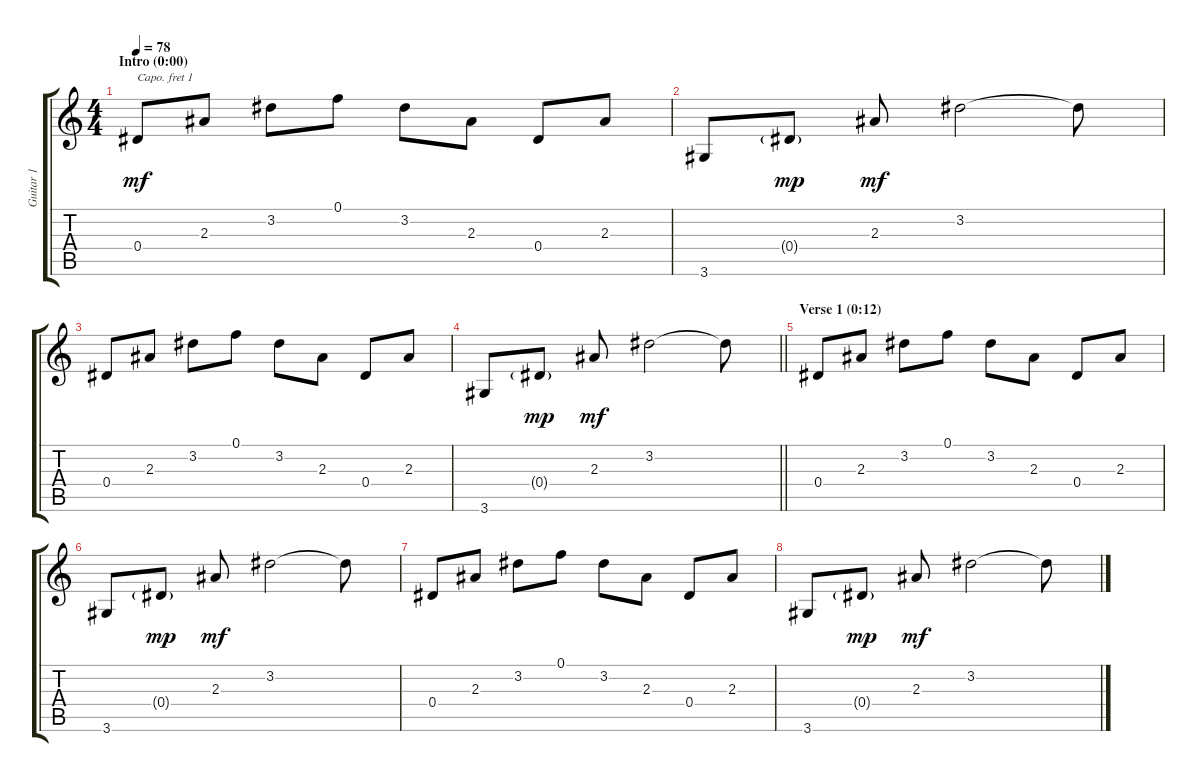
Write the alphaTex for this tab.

\track ("Guitar 1" "Guitar 1") {instrument acousticguitarsteel}
\staff {score tabs}
\capo 1
\tuning (E4 B3 G3 D3 A2 E2) {hide}
\ts (4 4)
\section ("" "Intro (0:00)")
\tempo 78
\clef g2
\ks c
0.4.8{dy mf instrument acousticguitarsteel} 2.3.8 3.2.8 0.1.8 3.2.8 2.3.8 0.4.8 2.3.8 |
3.6.8 0.4{g}.8{dy mp} 2.3.8{dy mf} 3.2.2 3.2{t}.8 |
0.4.8 2.3.8 3.2.8 0.1.8 3.2.8 2.3.8 0.4.8 2.3.8 |
\barLineRight lightlight
3.6.8 0.4{g}.8{dy mp} 2.3.8{dy mf} 3.2.2 3.2{t}.8 |
\section ("" "Verse 1 (0:12)")
0.4.8 2.3.8 3.2.8 0.1.8 3.2.8 2.3.8 0.4.8 2.3.8 |
3.6.8 0.4{g}.8{dy mp} 2.3.8{dy mf} 3.2.2 3.2{t}.8 |
0.4.8 2.3.8 3.2.8 0.1.8 3.2.8 2.3.8 0.4.8 2.3.8 |
3.6.8 0.4{g}.8{dy mp} 2.3.8{dy mf} 3.2.2 3.2{t}.8
